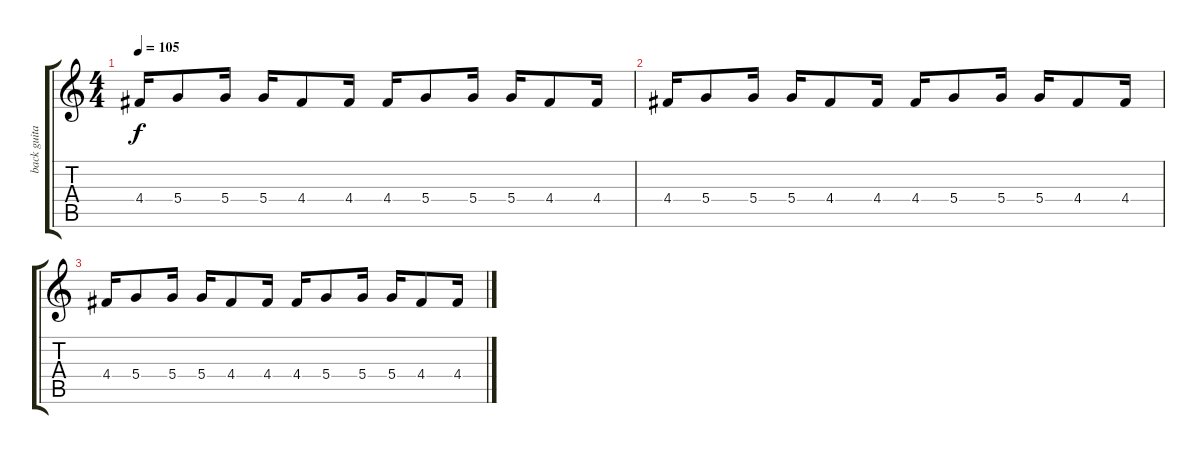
\track ("back guitar" "back guita") {instrument electricguitarjazz}
\staff {score tabs}
\tuning (E4 B3 G3 D3 A2 E2) {hide}
\ts (4 4)
\tempo 105
\clef g2
\ks c
4.4.16{dy f} 5.4.8 5.4.16 5.4.16 4.4.8 4.4.16 4.4.16 5.4.8 5.4.16 5.4.16 4.4.8 4.4.16 |
4.4.16 5.4.8 5.4.16 5.4.16 4.4.8 4.4.16 4.4.16 5.4.8 5.4.16 5.4.16 4.4.8 4.4.16 |
4.4.16 5.4.8 5.4.16 5.4.16 4.4.8 4.4.16 4.4.16 5.4.8 5.4.16 5.4.16 4.4.8 4.4.16
